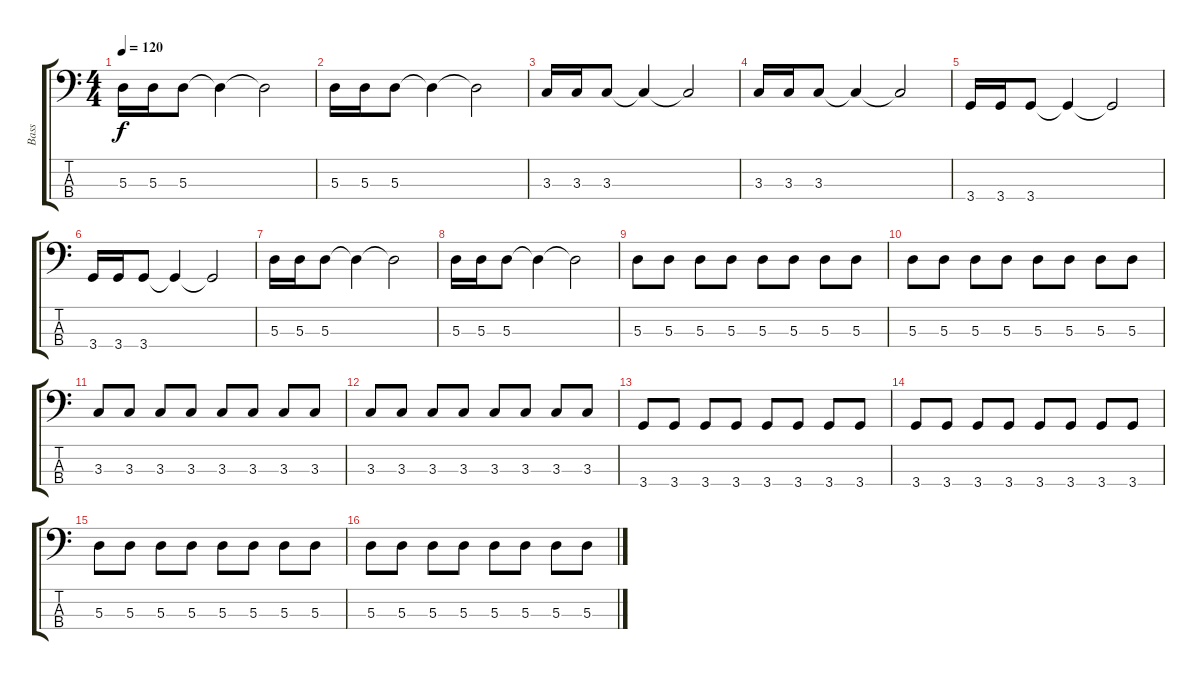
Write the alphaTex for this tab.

\track ("Bass" "Bass") {instrument electricbassfinger}
\staff {score tabs}
\tuning (G2 D2 A1 E1) {hide}
\ts (4 4)
\tempo 120
\clef f4
\ks c
5.3.16{dy f instrument electricbassfinger} 5.3.16 5.3.8 5.3{t}.4 5.3{t}.2 |
5.3.16 5.3.16 5.3.8 5.3{t}.4 5.3{t}.2 |
3.3.16 3.3.16 3.3.8 3.3{t}.4 3.3{t}.2 |
3.3.16 3.3.16 3.3.8 3.3{t}.4 3.3{t}.2 |
3.4.16 3.4.16 3.4.8 3.4{t}.4 3.4{t}.2 |
3.4.16 3.4.16 3.4.8 3.4{t}.4 3.4{t}.2 |
5.3.16 5.3.16 5.3.8 5.3{t}.4 5.3{t}.2 |
5.3.16 5.3.16 5.3.8 5.3{t}.4 5.3{t}.2 |
5.3.8 5.3.8 5.3.8 5.3.8 5.3.8 5.3.8 5.3.8 5.3.8 |
5.3.8 5.3.8 5.3.8 5.3.8 5.3.8 5.3.8 5.3.8 5.3.8 |
3.3.8 3.3.8 3.3.8 3.3.8 3.3.8 3.3.8 3.3.8 3.3.8 |
3.3.8 3.3.8 3.3.8 3.3.8 3.3.8 3.3.8 3.3.8 3.3.8 |
3.4.8 3.4.8 3.4.8 3.4.8 3.4.8 3.4.8 3.4.8 3.4.8 |
3.4.8 3.4.8 3.4.8 3.4.8 3.4.8 3.4.8 3.4.8 3.4.8 |
5.3.8 5.3.8 5.3.8 5.3.8 5.3.8 5.3.8 5.3.8 5.3.8 |
5.3.8 5.3.8 5.3.8 5.3.8 5.3.8 5.3.8 5.3.8 5.3.8
